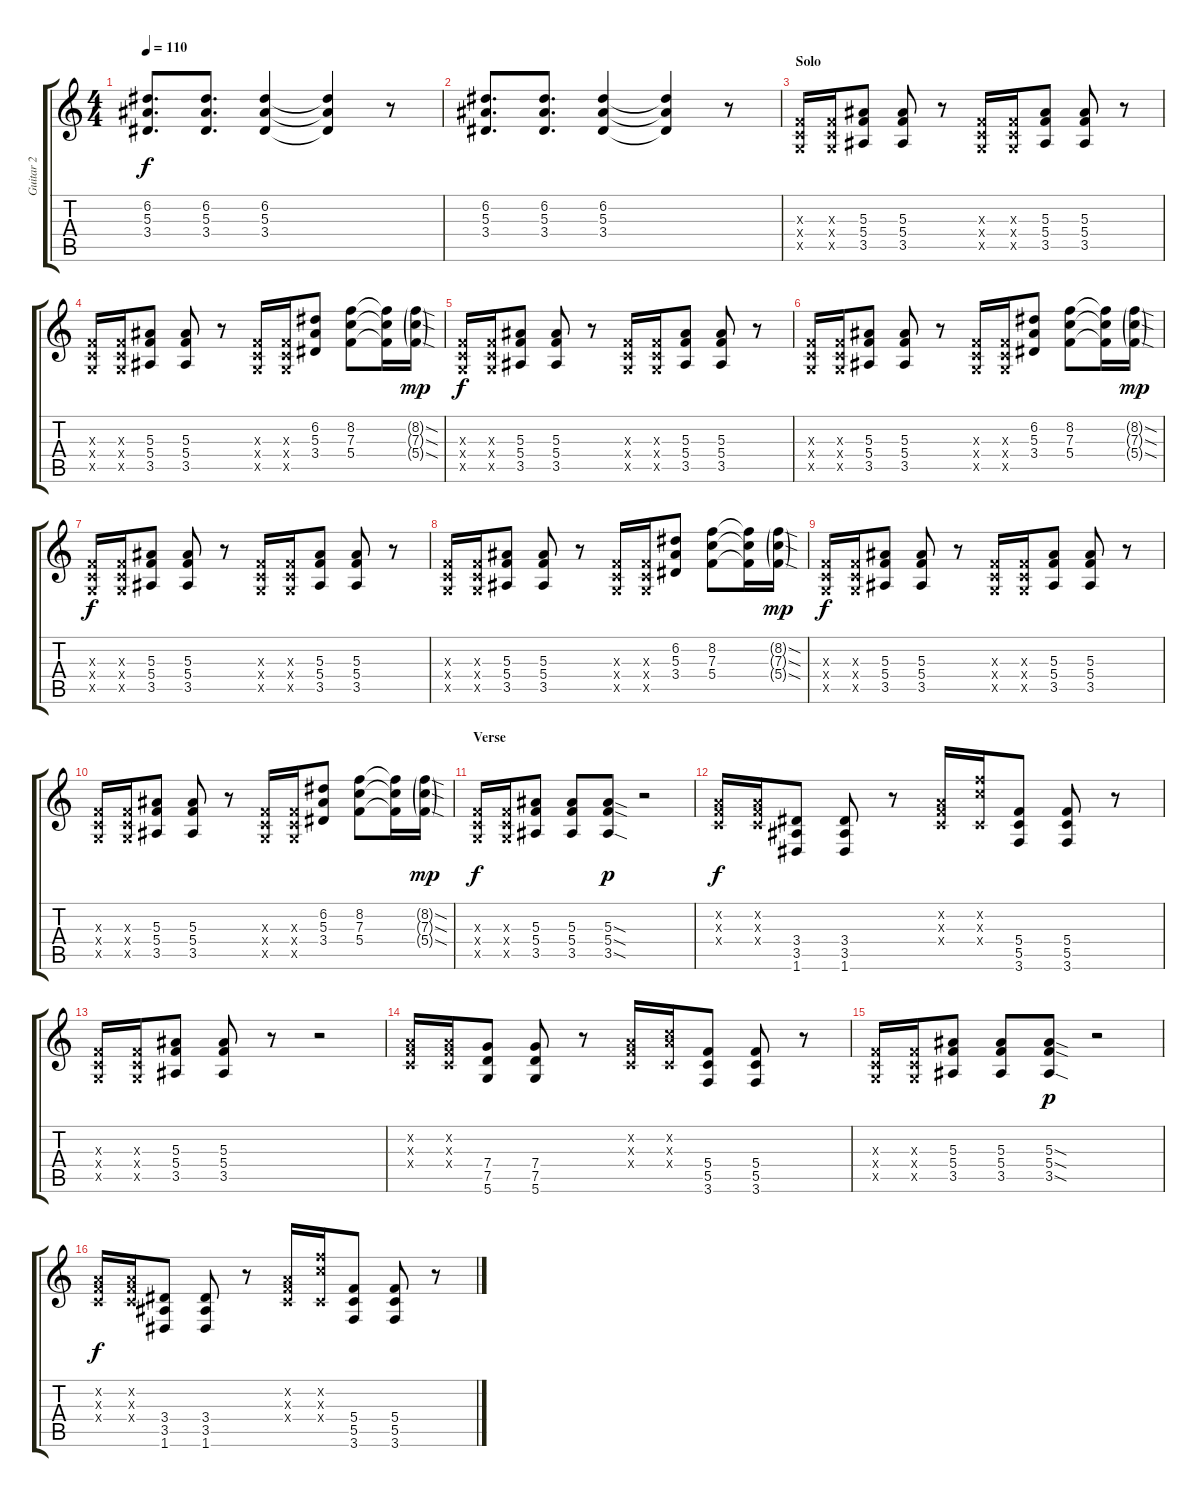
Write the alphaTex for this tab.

\track ("Guitar 2" "Guitar 2") {instrument distortionguitar}
\staff {score tabs}
\tuning (D4 A3 F3 C3 G2 D2) {hide}
\ts (4 4)
\tempo 110
\clef g2
\ks c
(6.2 5.3 3.4).8{d dy f} (6.2 5.3 3.4).8{d} (6.2 5.3 3.4).4 (6.2{t} 5.3{t} 3.4{t}).4 r.8 |
(6.2 5.3 3.4).8{d} (6.2 5.3 3.4).8{d} (6.2 5.3 3.4).4 (6.2{t} 5.3{t} 3.4{t}).4 r.8 |
\section ("" "Solo")
(0.3{x} 0.4{x} 0.5{x}).16 (0.3{x} 0.4{x} 0.5{x}).16 (5.3 5.4 3.5).8 (5.3 5.4 3.5).8 r.8 (0.3{x} 0.4{x} 0.5{x}).16 (0.3{x} 0.4{x} 0.5{x}).16 (5.3 5.4 3.5).8 (5.3 5.4 3.5).8 r.8 |
(0.3{x} 0.4{x} 0.5{x}).16 (0.3{x} 0.4{x} 0.5{x}).16 (5.3 5.4 3.5).8 (5.3 5.4 3.5).8 r.8 (0.3{x} 0.4{x} 0.5{x}).16 (0.3{x} 0.4{x} 0.5{x}).16 (6.2 5.3 3.4).8 (8.2 7.3 5.4).8 (8.2{t} 7.3{t} 5.4{t}).16 (8.2{sod g} 7.3{sod g} 5.4{sod g}).16{dy mp} |
(0.3{x} 0.4{x} 0.5{x}).16{dy f} (0.3{x} 0.4{x} 0.5{x}).16 (5.3 5.4 3.5).8 (5.3 5.4 3.5).8 r.8 (0.3{x} 0.4{x} 0.5{x}).16 (0.3{x} 0.4{x} 0.5{x}).16 (5.3 5.4 3.5).8 (5.3 5.4 3.5).8 r.8 |
(0.3{x} 0.4{x} 0.5{x}).16 (0.3{x} 0.4{x} 0.5{x}).16 (5.3 5.4 3.5).8 (5.3 5.4 3.5).8 r.8 (0.3{x} 0.4{x} 0.5{x}).16 (0.3{x} 0.4{x} 0.5{x}).16 (6.2 5.3 3.4).8 (8.2 7.3 5.4).8 (8.2{t} 7.3{t} 5.4{t}).16 (8.2{sod g} 7.3{sod g} 5.4{sod g}).16{dy mp} |
(0.3{x} 0.4{x} 0.5{x}).16{dy f} (0.3{x} 0.4{x} 0.5{x}).16 (5.3 5.4 3.5).8 (5.3 5.4 3.5).8 r.8 (0.3{x} 0.4{x} 0.5{x}).16 (0.3{x} 0.4{x} 0.5{x}).16 (5.3 5.4 3.5).8 (5.3 5.4 3.5).8 r.8 |
(0.3{x} 0.4{x} 0.5{x}).16 (0.3{x} 0.4{x} 0.5{x}).16 (5.3 5.4 3.5).8 (5.3 5.4 3.5).8 r.8 (0.3{x} 0.4{x} 0.5{x}).16 (0.3{x} 0.4{x} 0.5{x}).16 (6.2 5.3 3.4).8 (8.2 7.3 5.4).8 (8.2{t} 7.3{t} 5.4{t}).16 (8.2{sod g} 7.3{sod g} 5.4{sod g}).16{dy mp} |
(0.3{x} 0.4{x} 0.5{x}).16{dy f} (0.3{x} 0.4{x} 0.5{x}).16 (5.3 5.4 3.5).8 (5.3 5.4 3.5).8 r.8 (0.3{x} 0.4{x} 0.5{x}).16 (0.3{x} 0.4{x} 0.5{x}).16 (5.3 5.4 3.5).8 (5.3 5.4 3.5).8 r.8 |
(0.3{x} 0.4{x} 0.5{x}).16 (0.3{x} 0.4{x} 0.5{x}).16 (5.3 5.4 3.5).8 (5.3 5.4 3.5).8 r.8 (0.3{x} 0.4{x} 0.5{x}).16 (0.3{x} 0.4{x} 0.5{x}).16 (6.2 5.3 3.4).8 (8.2 7.3 5.4).8 (8.2{t} 7.3{t} 5.4{t}).16 (8.2{sod g} 7.3{sod g} 5.4{sod g}).16{dy mp} |
\section ("" "Verse")
(0.3{x} 0.4{x} 0.5{x}).16{dy f} (0.3{x} 0.4{x} 0.5{x}).16 (5.3 5.4 3.5).8 (5.3 5.4 3.5).8 (5.3{sod} 5.4{sod} 3.5{sod}).8{dy p} r.2 |
(0.2{x} 0.3{x} 0.4{x}).16{dy f} (0.2{x} 0.3{x} 0.4{x}).16 (3.4 3.5 1.6).8 (3.4 3.5 1.6).8 r.8 (0.2{x} 0.3{x} 0.4{x}).16 (8.2{x} 7.3{x} 0.4{x}).16 (5.4 5.5 3.6).8 (5.4 5.5 3.6).8 r.8 |
(0.3{x} 0.4{x} 0.5{x}).16 (0.3{x} 0.4{x} 0.5{x}).16 (5.3 5.4 3.5).8 (5.3 5.4 3.5).8 r.8 r.2 |
(0.2{x} 0.3{x} 0.4{x}).16 (0.2{x} 0.3{x} 0.4{x}).16 (7.4 7.5 5.6).8 (7.4 7.5 5.6).8 r.8 (0.2{x} 0.3{x} 0.4{x}).16 (0.2{x} 7.3{x} 0.4{x}).16 (5.4 5.5 3.6).8 (5.4 5.5 3.6).8 r.8 |
(0.3{x} 0.4{x} 0.5{x}).16 (0.3{x} 0.4{x} 0.5{x}).16 (5.3 5.4 3.5).8 (5.3 5.4 3.5).8 (5.3{sod} 5.4{sod} 3.5{sod}).8{dy p} r.2 |
(0.2{x} 0.3{x} 0.4{x}).16{dy f} (0.2{x} 0.3{x} 0.4{x}).16 (3.4 3.5 1.6).8 (3.4 3.5 1.6).8 r.8 (0.2{x} 0.3{x} 0.4{x}).16 (8.2{x} 7.3{x} 0.4{x}).16 (5.4 5.5 3.6).8 (5.4 5.5 3.6).8 r.8
